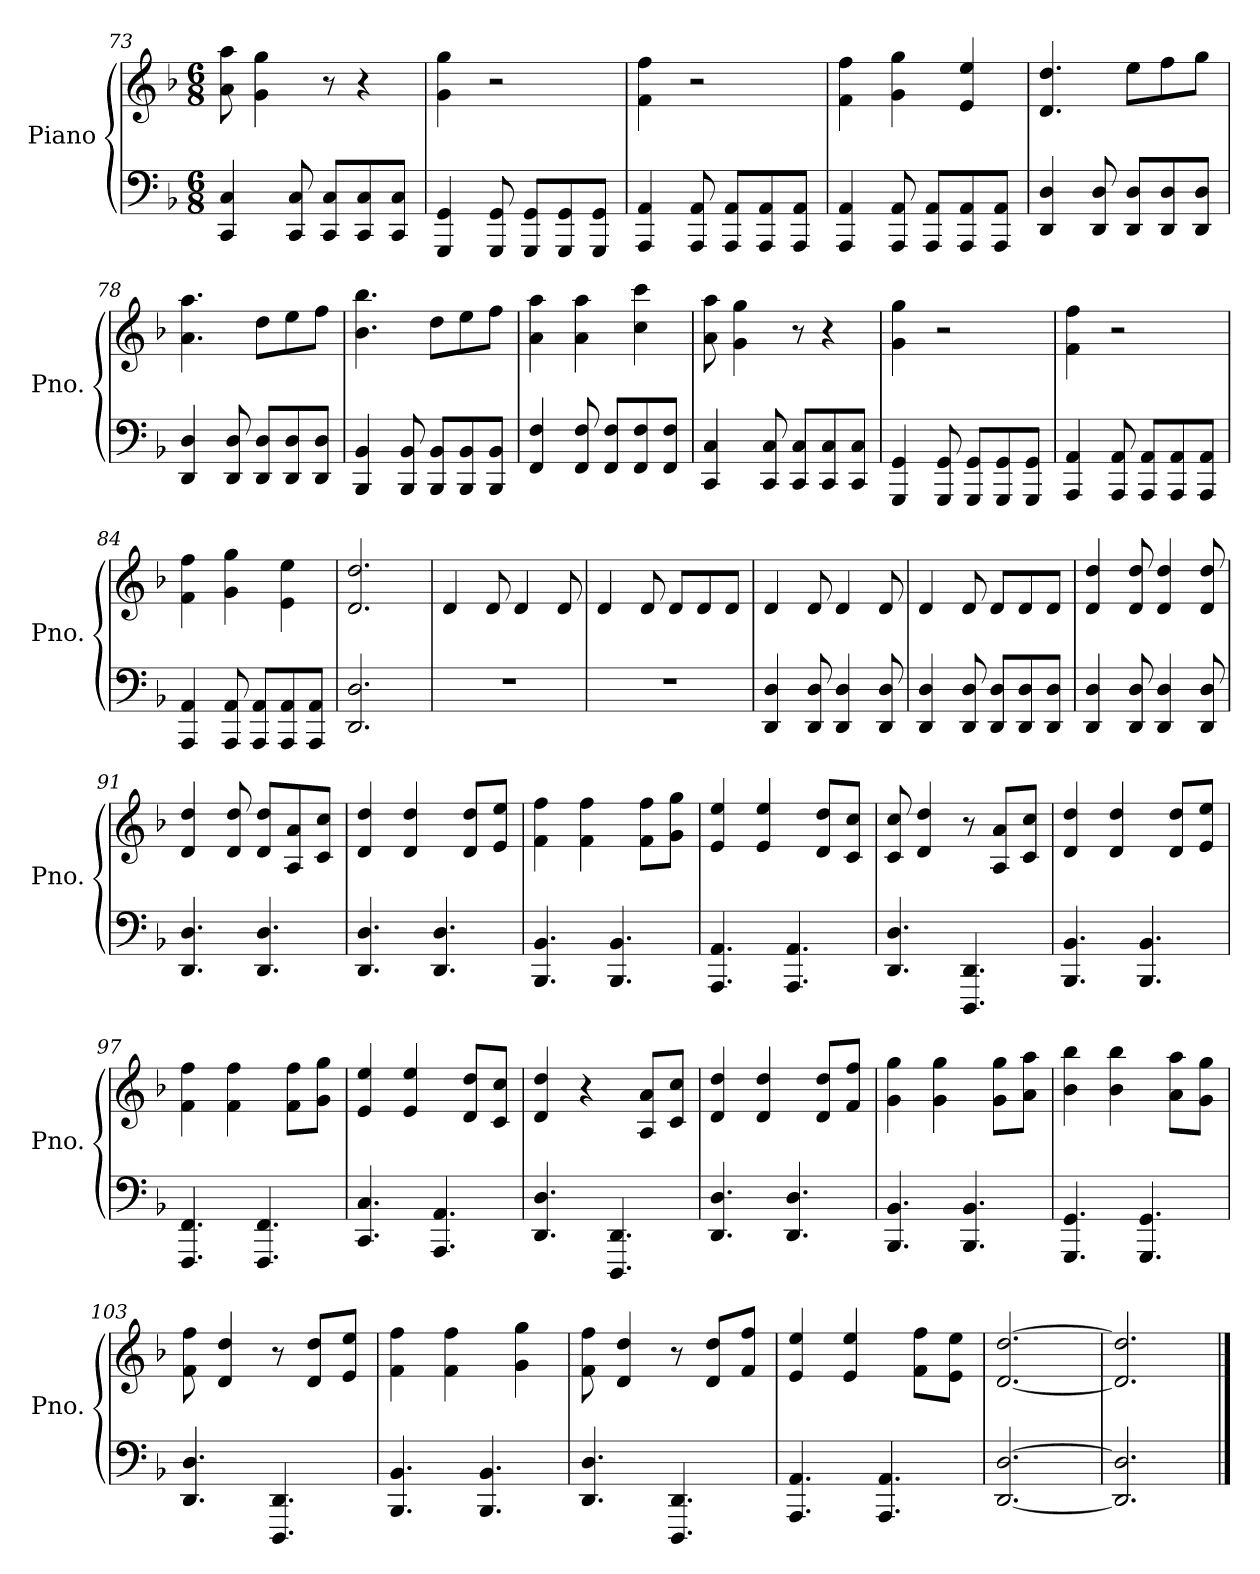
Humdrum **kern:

**kern	**kern
*part1	*part1
*staff2	*staff1
*I"Piano	*
*I'Pno.	*
*clefF4	*clefG2
*k[b-]	*k[b-]
*M6/8	*M6/8
=73	=73
4CC/ 4C/	8a\ 8aa\
.	4g\ 4gg\
8CC/ 8C/	.
8CC/ 8C/L	8r
8CC/ 8C/	4r
8CC/ 8C/J	.
=74	=74
4GGG/ 4GG/	4g\ 4gg\
8GGG/ 8GG/	2r
8GGG/ 8GG/L	.
8GGG/ 8GG/	.
8GGG/ 8GG/J	.
=75	=75
4AAA/ 4AA/	4f\ 4ff\
8AAA/ 8AA/	2r
8AAA/ 8AA/L	.
8AAA/ 8AA/	.
8AAA/ 8AA/J	.
=76	=76
4AAA/ 4AA/	4f\ 4ff\
8AAA/ 8AA/	4g\ 4gg\
8AAA/ 8AA/L	.
8AAA/ 8AA/	4e/ 4ee/
8AAA/ 8AA/J	.
=77	=77
4DD/ 4D/	4.d/ 4.dd/
8DD/ 8D/	.
8DD/ 8D/L	8ee\L
8DD/ 8D/	8ff\
8DD/ 8D/J	8gg\J
!!LO:PB:g=z
=78	=78
4DD/ 4D/	4.a\ 4.aa\
8DD/ 8D/	.
8DD/ 8D/L	8dd\L
8DD/ 8D/	8ee\
8DD/ 8D/J	8ff\J
=79	=79
4BBB-/ 4BB-/	4.b-\ 4.bb-\
8BBB-/ 8BB-/	.
8BBB-/ 8BB-/L	8dd\L
8BBB-/ 8BB-/	8ee\
8BBB-/ 8BB-/J	8ff\J
=80	=80
4FF/ 4F/	4a\ 4aa\
8FF/ 8F/	4a\ 4aa\
8FF/ 8F/L	.
8FF/ 8F/	4cc\ 4ccc\
8FF/ 8F/J	.
=81	=81
4CC/ 4C/	8a\ 8aa\
.	4g\ 4gg\
8CC/ 8C/	.
8CC/ 8C/L	8r
8CC/ 8C/	4r
8CC/ 8C/J	.
=82	=82
4GGG/ 4GG/	4g\ 4gg\
8GGG/ 8GG/	2r
8GGG/ 8GG/L	.
8GGG/ 8GG/	.
8GGG/ 8GG/J	.
=83	=83
4AAA/ 4AA/	4f\ 4ff\
8AAA/ 8AA/	2r
8AAA/ 8AA/L	.
8AAA/ 8AA/	.
8AAA/ 8AA/J	.
!!LO:LB:g=z
=84	=84
4AAA/ 4AA/	4f\ 4ff\
8AAA/ 8AA/	4g\ 4gg\
8AAA/ 8AA/L	.
8AAA/ 8AA/	4e\ 4ee\
8AAA/ 8AA/J	.
=85	=85
2.DD/ 2.D/	2.d/ 2.dd/
=86	=86
2.r	4d/
.	8d/
.	4d/
.	8d/
=87	=87
2.r	4d/
.	8d/
.	8d/L
.	8d/
.	8d/J
=88	=88
4DD/ 4D/	4d/
8DD/ 8D/	8d/
4DD/ 4D/	4d/
8DD/ 8D/	8d/
=89	=89
4DD/ 4D/	4d/
8DD/ 8D/	8d/
8DD/ 8D/L	8d/L
8DD/ 8D/	8d/
8DD/ 8D/J	8d/J
=90	=90
4DD/ 4D/	4d/ 4dd/
8DD/ 8D/	8d/ 8dd/
4DD/ 4D/	4d/ 4dd/
8DD/ 8D/	8d/ 8dd/
=91	=91
4.DD/ 4.D/	4d/ 4dd/
.	8d/ 8dd/
4.DD/ 4.D/	8d/ 8dd/L
.	8A/ 8a/
.	8c/ 8cc/J
!!LO:LB:g=z
=92	=92
4.DD/ 4.D/	4d/ 4dd/
.	4d/ 4dd/
4.DD/ 4.D/	.
.	8d/ 8dd/L
.	8e/ 8ee/J
=93	=93
4.BBB-/ 4.BB-/	4f\ 4ff\
.	4f\ 4ff\
4.BBB-/ 4.BB-/	.
.	8f\ 8ff\L
.	8g\ 8gg\J
=94	=94
4.AAA/ 4.AA/	4e/ 4ee/
.	4e/ 4ee/
4.AAA/ 4.AA/	.
.	8d/ 8dd/L
.	8c/ 8cc/J
=95	=95
4.DD/ 4.D/	8c/ 8cc/
.	4d/ 4dd/
4.DDD/ 4.DD/	8r
.	8A/ 8a/L
.	8c/ 8cc/J
=96	=96
4.BBB-/ 4.BB-/	4d/ 4dd/
.	4d/ 4dd/
4.BBB-/ 4.BB-/	.
.	8d/ 8dd/L
.	8e/ 8ee/J
=97	=97
4.FFF/ 4.FF/	4f\ 4ff\
.	4f\ 4ff\
4.FFF/ 4.FF/	.
.	8f\ 8ff\L
.	8g\ 8gg\J
=98	=98
4.CC/ 4.C/	4e/ 4ee/
.	4e/ 4ee/
4.AAA/ 4.AA/	.
.	8d/ 8dd/L
.	8c/ 8cc/J
=99	=99
4.DD/ 4.D/	4d/ 4dd/
.	4r
4.DDD/ 4.DD/	.
.	8A/ 8a/L
.	8c/ 8cc/J
!!LO:LB:g=z
=100	=100
4.DD/ 4.D/	4d/ 4dd/
.	4d/ 4dd/
4.DD/ 4.D/	.
.	8d/ 8dd/L
.	8f/ 8ff/J
=101	=101
4.BBB-/ 4.BB-/	4g\ 4gg\
.	4g\ 4gg\
4.BBB-/ 4.BB-/	.
.	8g\ 8gg\L
.	8a\ 8aa\J
=102	=102
4.GGG/ 4.GG/	4b-\ 4bb-\
.	4b-\ 4bb-\
4.GGG/ 4.GG/	.
.	8a\ 8aa\L
.	8g\ 8gg\J
=103	=103
4.DD/ 4.D/	8f\ 8ff\
.	4d/ 4dd/
4.DDD/ 4.DD/	8r
.	8d/ 8dd/L
.	8e/ 8ee/J
=104	=104
4.BBB-/ 4.BB-/	4f\ 4ff\
.	4f\ 4ff\
4.BBB-/ 4.BB-/	.
.	4g\ 4gg\
=105	=105
4.DD/ 4.D/	8f\ 8ff\
.	4d/ 4dd/
4.DDD/ 4.DD/	8r
.	8d/ 8dd/L
.	8f/ 8ff/J
=106	=106
4.AAA/ 4.AA/	4e/ 4ee/
.	4e/ 4ee/
4.AAA/ 4.AA/	.
.	8f\ 8ff\L
.	8e\ 8ee\J
=107	=107
[2.DD/ [2.D/	[2.d/ [2.dd/
=108	=108
2.DD/] 2.D/]	2.d/] 2.dd/]
==	==
*-	*-
